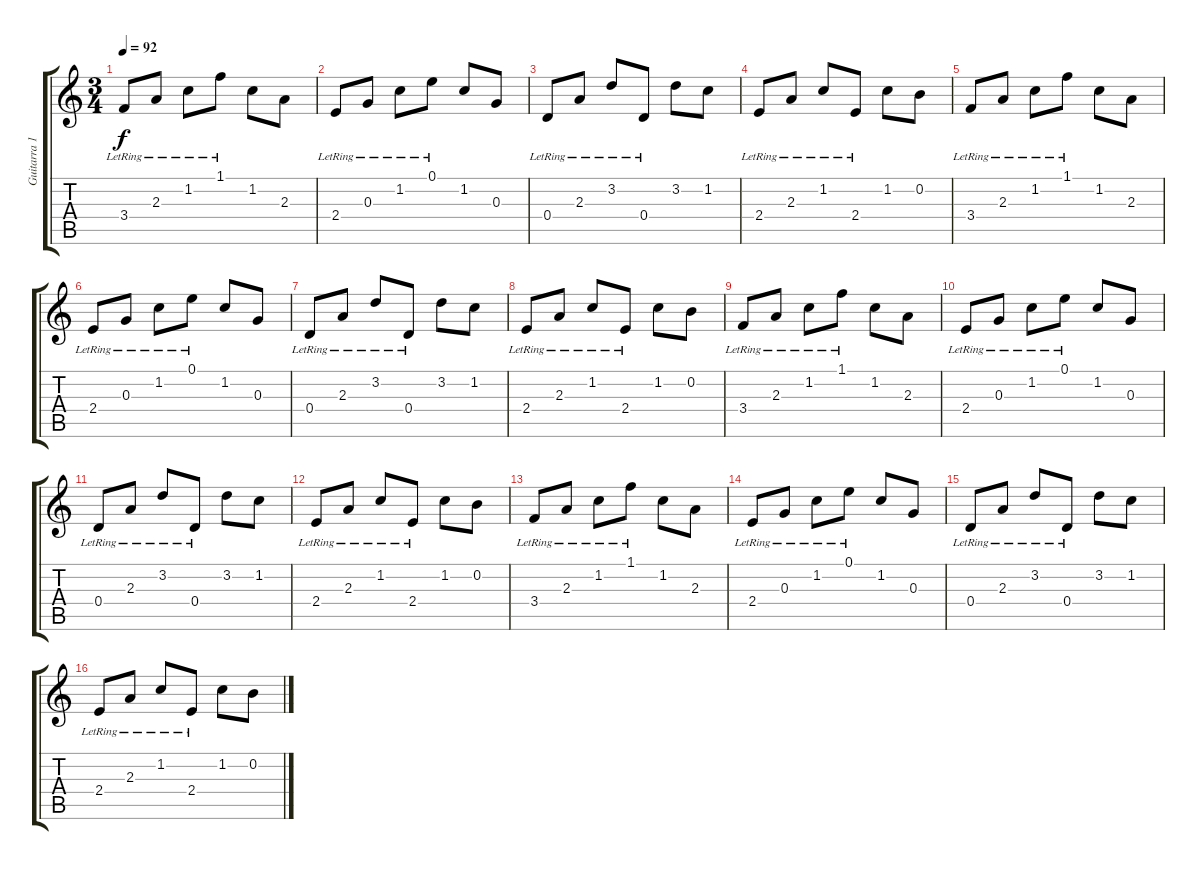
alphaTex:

\track ("Guitarra 1" "Guitarra 1") {instrument acousticguitarsteel}
\staff {score tabs}
\tuning (E4 B3 G3 D3 A2 E2) {hide}
\ts (3 4)
\tempo 92
\clef g2
\ks c
3.4{lr}.8{dy f instrument acousticguitarsteel} 2.3{lr}.8 1.2{lr}.8 1.1{lr}.8 1.2.8 2.3.8 |
2.4{lr}.8 0.3{lr}.8 1.2{lr}.8 0.1{lr}.8 1.2.8 0.3.8 |
0.4{lr}.8 2.3{lr}.8 3.2{lr}.8 0.4{lr}.8 3.2.8 1.2.8 |
2.4{lr}.8 2.3{lr}.8 1.2{lr}.8 2.4{lr}.8 1.2.8 0.2.8 |
3.4{lr}.8{volume 12} 2.3{lr}.8 1.2{lr}.8 1.1{lr}.8 1.2.8 2.3.8 |
2.4{lr}.8 0.3{lr}.8 1.2{lr}.8 0.1{lr}.8 1.2.8 0.3.8 |
0.4{lr}.8 2.3{lr}.8 3.2{lr}.8 0.4{lr}.8 3.2.8 1.2.8 |
2.4{lr}.8 2.3{lr}.8 1.2{lr}.8 2.4{lr}.8 1.2.8 0.2.8 |
3.4{lr}.8 2.3{lr}.8 1.2{lr}.8 1.1{lr}.8 1.2.8 2.3.8 |
2.4{lr}.8 0.3{lr}.8 1.2{lr}.8 0.1{lr}.8 1.2.8 0.3.8 |
0.4{lr}.8 2.3{lr}.8 3.2{lr}.8 0.4{lr}.8 3.2.8 1.2.8 |
2.4{lr}.8 2.3{lr}.8 1.2{lr}.8 2.4{lr}.8 1.2.8 0.2.8 |
3.4{lr}.8{volume 12} 2.3{lr}.8 1.2{lr}.8 1.1{lr}.8 1.2.8 2.3.8 |
2.4{lr}.8 0.3{lr}.8 1.2{lr}.8 0.1{lr}.8 1.2.8 0.3.8 |
0.4{lr}.8 2.3{lr}.8 3.2{lr}.8 0.4{lr}.8 3.2.8 1.2.8 |
2.4{lr}.8 2.3{lr}.8 1.2{lr}.8 2.4{lr}.8 1.2.8 0.2.8
